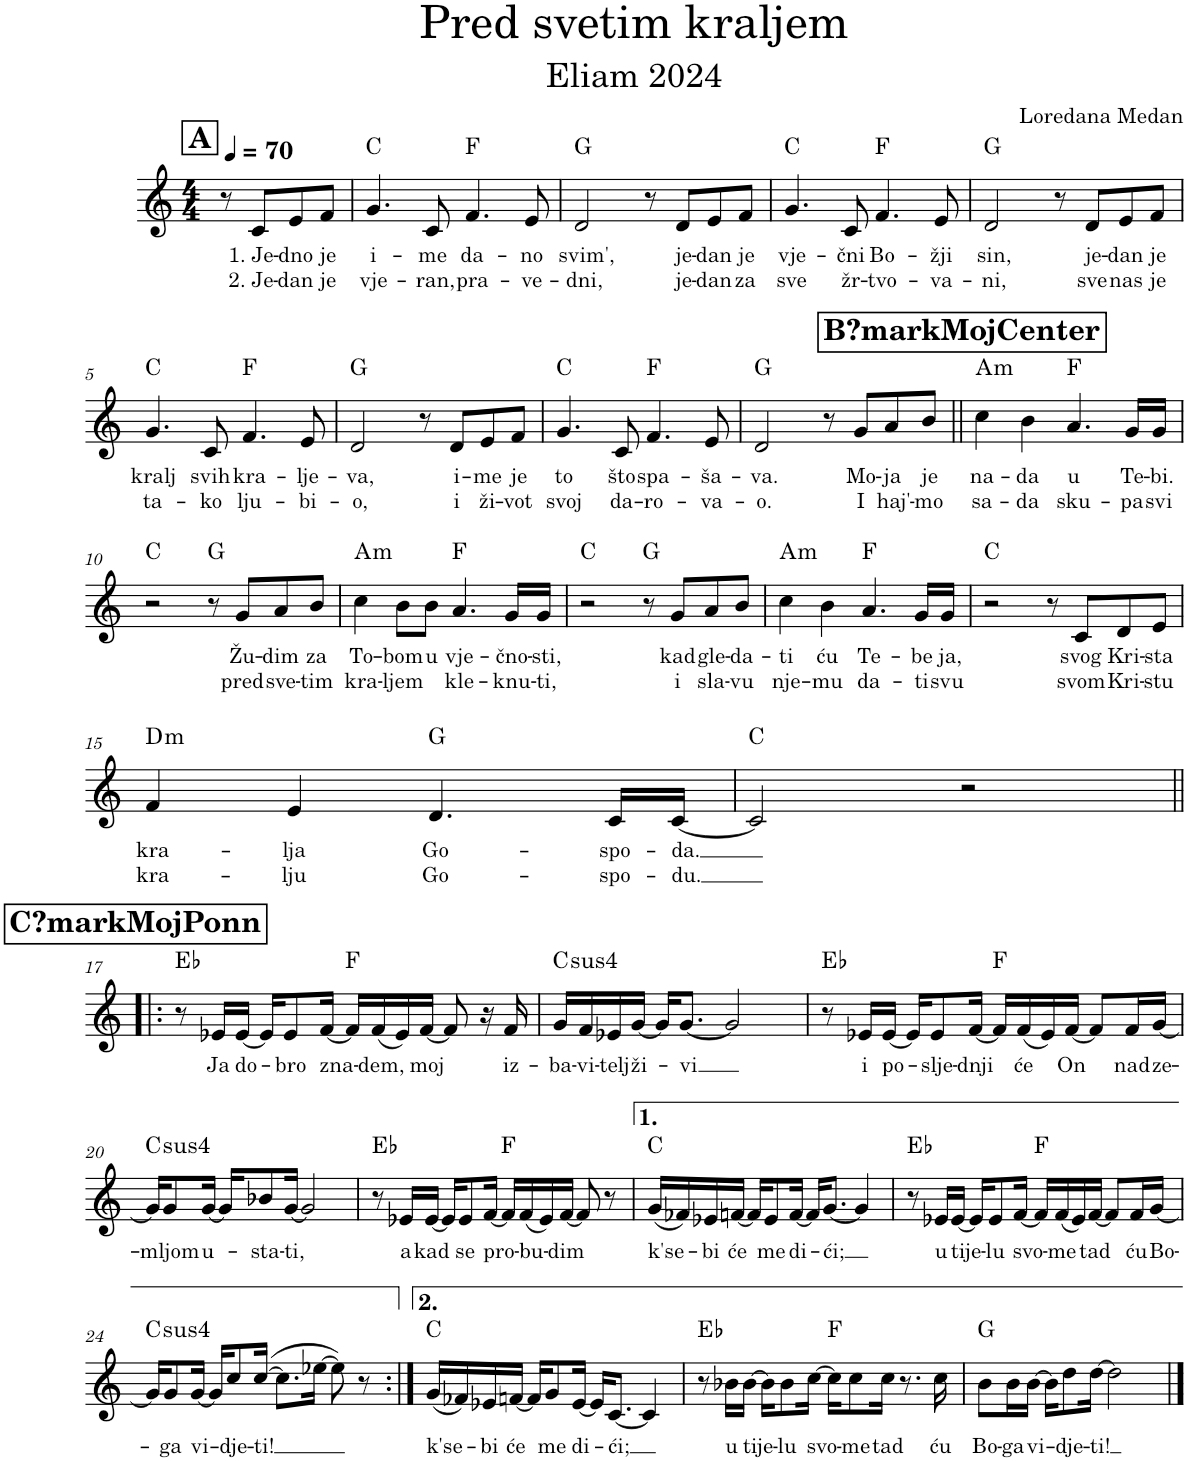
**kern	**text	**text	**harte
*part1	*part1	*part1	*part1
*staff1	*staff1	*staff1	*
*I"Women	*	*	*
*clefG2	*	*	*
*k[]	*	*	*
*M4/4	*	*	*
*MM70	*	*	*
!!LO:REH:place=s1:a:B:cj:fs=14:t=A
=	=	=	=
8r	.	.	.
!	!LO:LY:b	!LO:LY:b	!
8c/L	1. Je-	2. Je-	.
!	!LO:LY:b	!LO:LY:b	!
8e/	-dno	-dan	.
!	!LO:LY:b	!LO:LY:b	!
8f/J	je	je	.
=1	=1	=1	=1
!	!LO:LY:b	!LO:LY:b	!
4.g/	i-	vje-	C:maj
!	!LO:LY:b	!LO:LY:b	!
8c/	-me	-ran,	.
!	!LO:LY:b	!LO:LY:b	!
4.f/	da-	pra-	F:maj
!	!LO:LY:b	!LO:LY:b	!
8e/	-no	-ve-	.
=2	=2	=2	=2
!	!LO:LY:b	!LO:LY:b	!
2d/	svim',	-dni,	G:maj
8r	.	.	.
!	!LO:LY:b	!LO:LY:b	!
8d/L	je-	je-	.
!	!LO:LY:b	!LO:LY:b	!
8e/	-dan	-dan	.
!	!LO:LY:b	!LO:LY:b	!
8f/J	je	za	.
=3	=3	=3	=3
!	!LO:LY:b	!LO:LY:b	!
4.g/	vje-	sve	C:maj
!	!LO:LY:b	!LO:LY:b	!
8c/	-čni	žr-	.
!	!LO:LY:b	!LO:LY:b	!
4.f/	Bo-	-tvo-	F:maj
!	!LO:LY:b	!LO:LY:b	!
8e/	-žji	-va-	.
=4	=4	=4	=4
!	!LO:LY:b	!LO:LY:b	!
2d/	sin,	-ni,	G:maj
8r	.	.	.
!	!LO:LY:b	!LO:LY:b	!
8d/L	je-	sve	.
!	!LO:LY:b	!LO:LY:b	!
8e/	-dan	nas	.
!	!LO:LY:b	!LO:LY:b	!
8f/J	je	je	.
!!LO:LB:g=z
=5	=5	=5	=5
!	!LO:LY:b	!LO:LY:b	!
4.g/	kralj	ta-	C:maj
!	!LO:LY:b	!LO:LY:b	!
8c/	svih	-ko	.
!	!LO:LY:b	!LO:LY:b	!
4.f/	kra-	lju-	F:maj
!	!LO:LY:b	!LO:LY:b	!
8e/	-lje-	-bi-	.
=6	=6	=6	=6
!	!LO:LY:b	!LO:LY:b	!
2d/	-va,	-o,	G:maj
8r	.	.	.
!	!LO:LY:b	!LO:LY:b	!
8d/L	i-	i	.
!	!LO:LY:b	!LO:LY:b	!
8e/	-me	ži-	.
!	!LO:LY:b	!LO:LY:b	!
8f/J	je	-vot	.
=7	=7	=7	=7
!	!LO:LY:b	!LO:LY:b	!
4.g/	to	svoj	C:maj
!	!LO:LY:b	!LO:LY:b	!
8c/	što	da-	.
!	!LO:LY:b	!LO:LY:b	!
4.f/	spa-	-ro-	F:maj
!	!LO:LY:b	!LO:LY:b	!
8e/	-ša-	-va-	.
=8	=8	=8	=8
!	!LO:LY:b	!LO:LY:b	!
2d/	-va.	-o.	G:maj
8r	.	.	.
!	!LO:LY:b	!LO:LY:b	!
8g/L	Mo-	I	.
!	!LO:LY:b	!LO:LY:b	!
8a/	-ja	haj'-	.
!	!LO:LY:b	!LO:LY:b	!
8b/J	je	-mo	.
!!LO:REH:place=s1:a:B:cj:fs=14:t=B?markMojCenter
=9||	=9||	=9||	=9||
!	!LO:LY:b	!LO:LY:b	!LO:H:kt=m
4cc\	na-	sa-	A:min
!	!LO:LY:b	!LO:LY:b	!
4b\	-da	-da	.
!	!LO:LY:b	!LO:LY:b	!
4.a/	u	sku-	F:maj
!	!LO:LY:b	!LO:LY:b	!
16g/LL	Te-	-pa	.
!	!LO:LY:b	!LO:LY:b	!
16g/JJ	-bi.	svi	.
!!LO:LB:g=z
=10	=10	=10	=10
2r	.	.	C:maj
8r	.	.	G:maj
!	!LO:LY:b	!LO:LY:b	!
8g/L	Žu-	pred	.
!	!LO:LY:b	!LO:LY:b	!
8a/	-dim	sve-	.
!	!LO:LY:b	!LO:LY:b	!
8b/J	za	-tim	.
=11	=11	=11	=11
!	!LO:LY:b	!LO:LY:b	!LO:H:kt=m
4cc\	To-	kra-	A:min
!	!LO:LY:b	!LO:LY:b	!
8b\L	-bom	-ljem	.
!	!LO:LY:b	!	!
8b\J	u	.	.
!	!LO:LY:b	!LO:LY:b	!
4.a/	vje-	kle-	F:maj
!	!LO:LY:b	!LO:LY:b	!
16g/LL	-čno-	-knu-	.
!	!LO:LY:b	!LO:LY:b	!
16g/JJ	-sti,	-ti,	.
=12	=12	=12	=12
2r	.	.	C:maj
8r	.	.	G:maj
!	!LO:LY:b	!LO:LY:b	!
8g/L	kad	i	.
!	!LO:LY:b	!LO:LY:b	!
8a/	gle-	sla-	.
!	!LO:LY:b	!LO:LY:b	!
8b/J	-da-	-vu	.
=13	=13	=13	=13
!	!LO:LY:b	!LO:LY:b	!LO:H:kt=m
4cc\	-ti	nje-	A:min
!	!LO:LY:b	!LO:LY:b	!
4b\	ću	-mu	.
!	!LO:LY:b	!LO:LY:b	!
4.a/	Te-	da-	F:maj
!	!LO:LY:b	!LO:LY:b	!
16g/LL	-be	-ti	.
!	!LO:LY:b	!LO:LY:b	!
16g/JJ	ja,	svu	.
=14	=14	=14	=14
2r	.	.	C:maj
8r	.	.	.
!	!LO:LY:b	!LO:LY:b	!
8c/L	svog	svom	.
!	!LO:LY:b	!LO:LY:b	!
8d/	Kri-	Kri-	.
!	!LO:LY:b	!LO:LY:b	!
8e/J	-sta	-stu	.
!!LO:LB:g=z
=15	=15	=15	=15
!	!LO:LY:b	!LO:LY:b	!LO:H:kt=m
4f/	kra-	kra-	D:min
!	!LO:LY:b	!LO:LY:b	!
4e/	-lja	-lju	.
!	!LO:LY:b	!LO:LY:b	!
4.d/	Go-	Go-	G:maj
!	!LO:LY:b	!LO:LY:b	!
16c/LL	-spo-	-spo-	.
!	!LO:LY:b	!LO:LY:b	!
[16c/JJ	-da.	-du.	.
=16	=16	=16	=16
2c/]	.	.	C:maj
2r	.	.	.
!!LO:LB:g=z
!!LO:REH:place=s1:a:B:cj:fs=14:t=C?markMojPonn
=17!|:	=17!|:	=17!|:	=17!|:
8r	.	.	Eb:maj
!	!LO:LY:b	!	!
16e-X/LL	Ja	.	.
!	!LO:LY:b	!	!
[16e-/JJ	do-	.	.
16e-/KL]	.	.	.
!	!LO:LY:b	!	!
8e-/	-bro	.	.
!	!LO:LY:b	!	!
[16f/Jk	zna-	.	.
16f/LL]	.	.	F:maj
!	!LO:LY:b	!	!
(16f/	-dem,	.	.
16e-/)	.	.	.
!	!LO:LY:b	!	!
[16f/JJ	moj	.	.
8f/]	.	.	.
16r	.	.	.
!	!LO:LY:b	!	!
16f/	iz-	.	.
=18	=18	=18	=18
!	!LO:LY:b	!	!LO:H:kt=4
16g/LL	-ba-	.	C:sus4
!	!LO:LY:b	!	!
16f/	-vi-	.	.
!	!LO:LY:b	!	!
16e-X/	-telj	.	.
!	!LO:LY:b	!	!
[16g/JJ	ži-	.	.
16g/KL]	.	.	.
!	!LO:LY:b	!	!
[8.g/J	-vi	.	.
2g/]	.	.	.
=19	=19	=19	=19
8r	.	.	Eb:maj
!	!LO:LY:b	!	!
16e-X/LL	i	.	.
!	!LO:LY:b	!	!
[16e-/JJ	po-	.	.
16e-/KL]	.	.	.
!	!LO:LY:b	!	!
8e-/	-slje-	.	.
!	!LO:LY:b	!	!
[16f/Jk	-dnji	.	.
16f/LL]	.	.	F:maj
!	!LO:LY:b	!	!
(16f/	će	.	.
16e-/)	.	.	.
!	!LO:LY:b	!	!
[16f/JJ	On	.	.
8f/L]	.	.	.
!	!LO:LY:b	!	!
16f/L	nad	.	.
!	!LO:LY:b	!	!
[16g/JJ	ze-	.	.
!!LO:LB:g=z
=20	=20	=20	=20
!	!	!	!LO:H:kt=4
16g/KL]	.	.	C:sus4
!	!LO:LY:b	!	!
8g/	-mljom	.	.
!	!LO:LY:b	!	!
[16g/Jk	u-	.	.
16g/KL]	.	.	.
!	!LO:LY:b	!	!
8b-X/	-sta-	.	.
!	!LO:LY:b	!	!
[16g/Jk	-ti,	.	.
2g/]	.	.	.
=21	=21	=21	=21
8r	.	.	Eb:maj
!	!LO:LY:b	!	!
16e-X/LL	a	.	.
!	!LO:LY:b	!	!
[16e-/JJ	kad	.	.
16e-/KL]	.	.	.
!	!LO:LY:b	!	!
8e-/	se	.	.
!	!LO:LY:b	!	!
[16f/Jk	pro-	.	.
16f/LL]	.	.	F:maj
!	!LO:LY:b	!	!
(16f/	-bu-	.	.
16e-/)	.	.	.
!	!LO:LY:b	!	!
[16f/JJ	-dim	.	.
8f/]	.	.	.
8r	.	.	.
=22	=22	=22	=22
!	!LO:LY:b	!	!
(16g/LL	k'se-	.	C:maj
16f-X/)	.	.	.
!	!LO:LY:b	!	!
16e-X/	-bi	.	.
!	!LO:LY:b	!	!
[16fn/JJ	će	.	.
16f/KL]	.	.	.
!	!LO:LY:b	!	!
8e-/	me	.	.
!	!LO:LY:b	!	!
[16f/Jk	di-	.	.
16f/KL]	.	.	.
!	!LO:LY:b	!	!
[8.g/J	-ći;	.	.
4g/]	.	.	.
=23	=23	=23	=23
8r	.	.	Eb:maj
!	!LO:LY:b	!	!
16e-X/LL	u	.	.
!	!LO:LY:b	!	!
[16e-/JJ	tije-	.	.
16e-/KL]	.	.	.
!	!LO:LY:b	!	!
8e-/	-lu	.	.
!	!LO:LY:b	!	!
[16f/Jk	svo-	.	.
16f/LL]	.	.	F:maj
!	!LO:LY:b	!	!
(16f/	-me	.	.
16e-/)	.	.	.
!	!LO:LY:b	!	!
[16f/JJ	tad	.	.
8f/L]	.	.	.
!	!LO:LY:b	!	!
16f/L	ću	.	.
!	!LO:LY:b	!	!
[16g/JJ	Bo-	.	.
!!LO:LB:g=z
=24	=24	=24	=24
!	!	!	!LO:H:kt=4
16g/KL]	.	.	C:sus4
!	!LO:LY:b	!	!
8g/	-ga	.	.
!	!LO:LY:b	!	!
[16g/Jk	vi-	.	.
16g/KL]	.	.	.
!	!LO:LY:b	!	!
8cc/	-dje-	.	.
!	!LO:LY:b	!	!
([16cc/Jk	-ti!	.	.
8.cc\L]	.	.	.
[16ee-X\Jk	.	.	.
8ee-\])	.	.	.
8r	.	.	.
=25:|!	=25:|!	=25:|!	=25:|!
!	!LO:LY:b	!	!
(16g/LL	k'se-	.	C:maj
16f-X/)	.	.	.
!	!LO:LY:b	!	!
16e-X/	-bi	.	.
!	!LO:LY:b	!	!
[16fn/JJ	će	.	.
16f/KL]	.	.	.
!	!LO:LY:b	!	!
8g/	me	.	.
!	!LO:LY:b	!	!
[16e-/Jk	di-	.	.
16e-/KL]	.	.	.
!	!LO:LY:b	!	!
[8.c/J	-ći;	.	.
4c/]	.	.	.
=26	=26	=26	=26
8r	.	.	Eb:maj
!	!LO:LY:b	!	!
16b-X\LL	u	.	.
!	!LO:LY:b	!	!
[16b-\JJ	tije-	.	.
16b-\KL]	.	.	.
!	!LO:LY:b	!	!
8b-\	-lu	.	.
!	!LO:LY:b	!	!
[16cc\Jk	svo-	.	.
16cc\KL]	.	.	F:maj
!	!LO:LY:b	!	!
8cc\	-me	.	.
!	!LO:LY:b	!	!
16cc\Jk	tad	.	.
8.r	.	.	.
!	!LO:LY:b	!	!
16cc\	ću	.	.
=27	=27	=27	=27
!	!LO:LY:b	!	!
8b\L	Bo-	.	G:maj
!	!LO:LY:b	!	!
16b\L	-ga	.	.
!	!LO:LY:b	!	!
[16b\JJ	vi-	.	.
16b\KL]	.	.	.
!	!LO:LY:b	!	!
8dd\	-dje-	.	.
!	!LO:LY:b	!	!
[16dd\Jk	-ti!	.	.
2dd\]	.	.	.
==	==	==	==
*-	*-	*-	*-
